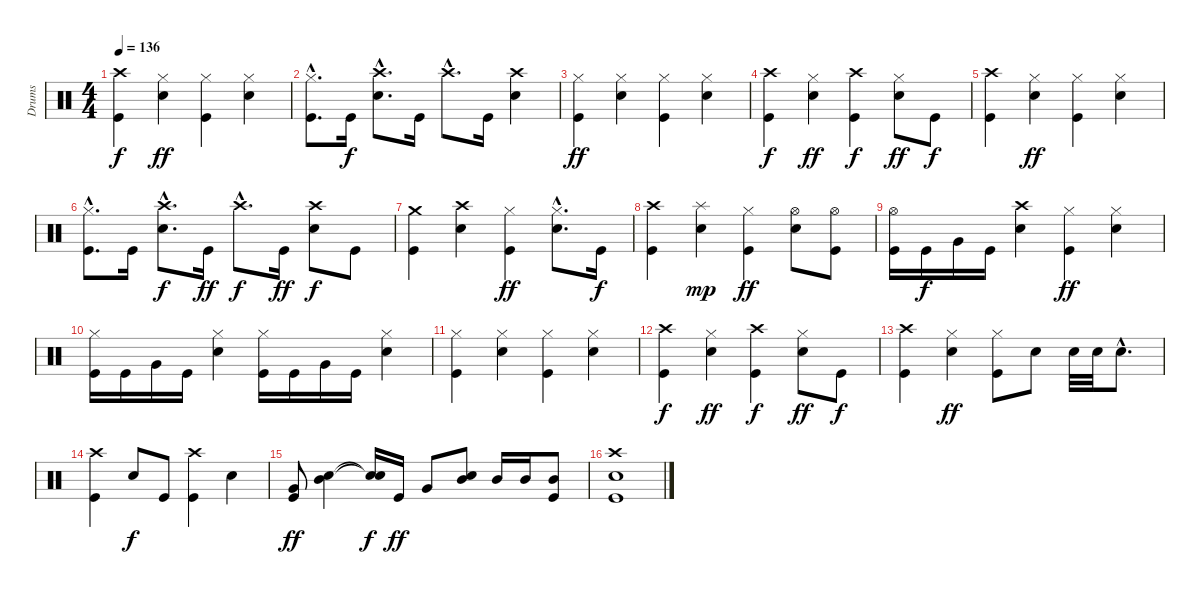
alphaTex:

\track ("Drums" "Drums") {instrument percussion}
\staff {score}
\articulation defaults
\ts (4 4)
\tempo 136
\clef neutral
\ks c
("Crash high (hit)" "Kick (hit)").4{dy f} ("Hi-Hat (closed)" "Snare (hit) 2").4{dy ff} ("Hi-Hat (closed)" "Kick (hit)").4 ("Hi-Hat (closed)" "Snare (hit) 2").4 |
("Hi-Hat (closed)"{hac} "Kick (hit)"{hac}).8{d} "Kick (hit)".16{dy f} ("Crash high (hit)"{hac} "Snare (hit) 2"{hac}).8{d} "Kick (hit)".16 "Crash high (hit)"{hac}.8{d} "Kick (hit)".16 ("Crash high (hit)" "Snare (hit) 2").4 |
("Hi-Hat (closed)" "Kick (hit)").4{dy ff} ("Hi-Hat (closed)" "Snare (hit) 2").4 ("Hi-Hat (closed)" "Kick (hit)").4 ("Hi-Hat (closed)" "Snare (hit) 2").4 |
("Crash high (hit)" "Kick (hit)").4{dy f} ("Hi-Hat (closed)" "Snare (hit) 2").4{dy ff} ("Crash high (hit)" "Kick (hit)").4{dy f} ("Hi-Hat (closed)" "Snare (hit) 2").8{dy ff} "Kick (hit)".8{dy f} |
("Crash high (hit)" "Kick (hit)").4 ("Hi-Hat (closed)" "Snare (hit) 2").4{dy ff} ("Hi-Hat (closed)" "Kick (hit)").4 ("Hi-Hat (closed)" "Snare (hit) 2").4 |
("Hi-Hat (closed)"{hac} "Kick (hit)"{hac}).8{d} "Kick (hit)".16 ("Crash high (hit)"{hac} "Snare (hit) 2"{hac}).8{d dy f} "Kick (hit)".16{dy ff} "Crash high (hit)"{hac}.8{d dy f} "Kick (hit)".16{dy ff} ("Crash high (hit)" "Snare (hit) 2").8{dy f} "Kick (hit)".8 |
("Crash medium (hit)" "Kick (hit)").4 ("Crash high (hit)" "Snare (hit) 2").4 ("Hi-Hat (closed)" "Kick (hit)").4{dy ff} ("Hi-Hat (closed)"{hac} "Snare (hit) 2"{hac}).8{d} "Kick (hit)".16{dy f} |
("Crash high (hit)" "Kick (hit)").4 ("Splash (hit)" "Snare (hit) 2").4{dy mp} ("Hi-Hat (closed)" "Kick (hit)").4{dy ff} ("Hi-Hat (open)" "Snare (hit) 2").8 ("Hi-Hat (open)" "Kick (hit)").8 |
("Hi-Hat (open)" "Kick (hit)").16 "Kick (hit)".16{dy f} "Very Low Tom (hit)".16 "Kick (hit)".16 ("Crash high (hit)" "Snare (hit) 2").4 ("Hi-Hat (closed)" "Kick (hit)").4{dy ff} ("Hi-Hat (closed)" "Snare (hit) 2").4 |
("Hi-Hat (closed)" "Kick (hit)").16 "Kick (hit)".16 "Very Low Tom (hit)".16 "Kick (hit)".16 ("Hi-Hat (closed)" "Snare (hit) 2").4 ("Hi-Hat (closed)" "Kick (hit)").16 "Kick (hit)".16 "Very Low Tom (hit)".16 "Kick (hit)".16 ("Hi-Hat (closed)" "Snare (hit) 2").4 |
("Hi-Hat (closed)" "Kick (hit)").4 ("Hi-Hat (closed)" "Snare (hit) 2").4 ("Hi-Hat (closed)" "Kick (hit)").4 ("Hi-Hat (closed)" "Snare (hit) 2").4 |
("Crash high (hit)" "Kick (hit)").4{dy f} ("Hi-Hat (closed)" "Snare (hit) 2").4{dy ff} ("Crash high (hit)" "Kick (hit)").4{dy f} ("Hi-Hat (closed)" "Snare (hit) 2").8{dy ff} "Kick (hit)".8{dy f} |
("Crash high (hit)" "Kick (hit)").4 ("Hi-Hat (closed)" "Snare (hit) 2").4{dy ff} ("Hi-Hat (closed)" "Kick (hit)").8 "Snare (hit) 2".8 "Snare (hit) 2".32 "Snare (hit) 2".32 "Snare (hit) 2"{hac}.8{d} |
("Crash high (hit)" "Kick (hit)").4 "Snare (hit) 2".8{dy f} "Kick (hit)".8 ("Crash high (hit)" "Kick (hit)").4 "Snare (hit) 2".4 |
("Very Low Tom (hit)" "Kick (hit)").8{dy ff} ("Mid Tom (hit)" "Snare (hit) 2").4 ("Snare (hit)"{t} "Snare (hit)"{t}).16{dy f} "Kick (hit)".16{dy ff} "Very Low Tom (hit)".8 ("Mid Tom (hit)" "Snare (hit) 2").8 "Mid Tom (hit)".16 "Mid Tom (hit)".16 ("Mid Tom (hit)" "Kick (hit)").8 |
("Crash high (hit)" "Snare (hit) 2" "Kick (hit)").1
